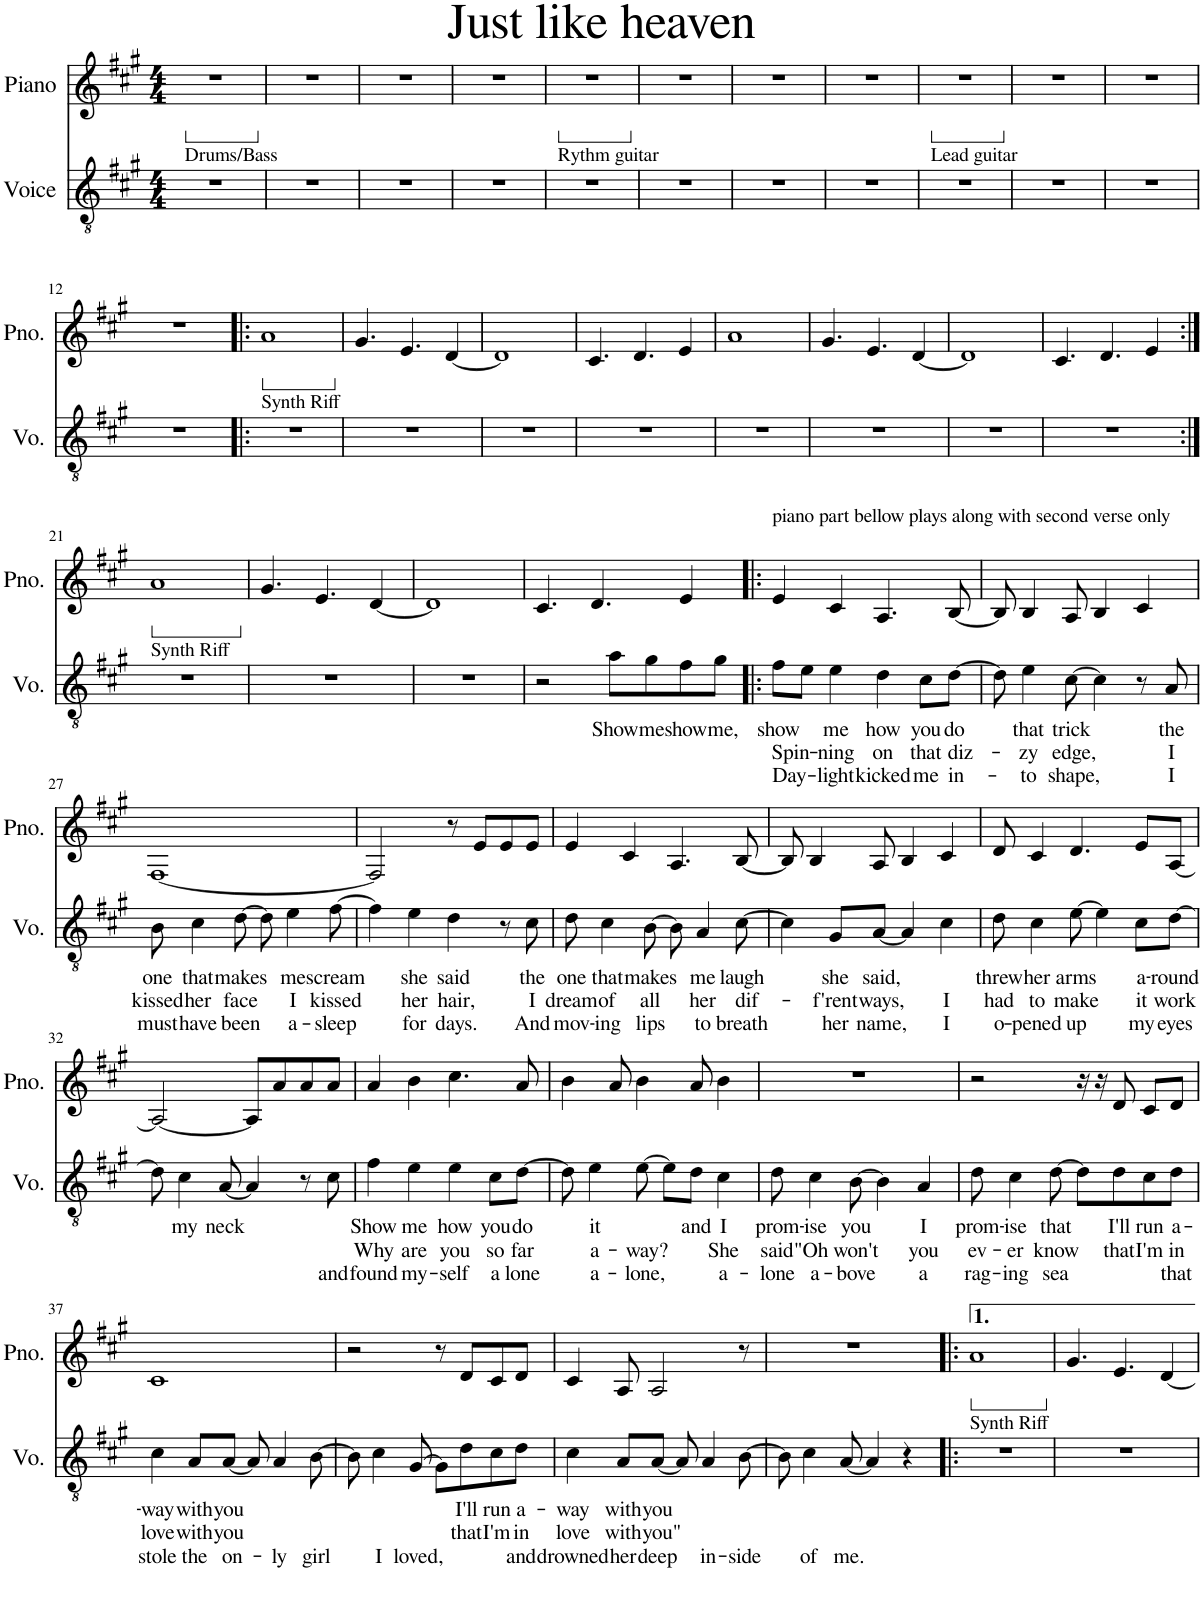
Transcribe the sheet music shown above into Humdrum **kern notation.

**kern	**text	**text	**text	**kern
*part2	*part2	*part2	*part2	*part1
*staff2	*staff2	*staff2	*staff2	*staff1
*I"Voice	*	*	*	*I"Piano
*I'Vo.	*	*	*	*I'Pno.
*clefGv2	*	*	*	*clefG2
*k[f#c#g#]	*	*	*	*k[f#c#g#]
*M4/4	*	*	*	*M4/4
*	*	*	*	*ped
=1	=1	=1	=1	=1
!	!	!	!	!LO:TX:b:t=Drums/Bass
1r	.	.	.	1r
=2	=2	=2	=2	=2
*	*	*	*	*Xped
1r	.	.	.	1r
=3	=3	=3	=3	=3
1r	.	.	.	1r
=4	=4	=4	=4	=4
1r	.	.	.	1r
=5	=5	=5	=5	=5
*	*	*	*	*ped
!	!	!	!	!LO:TX:b:t=Rythm guitar
1r	.	.	.	1r
=6	=6	=6	=6	=6
*	*	*	*	*Xped
1r	.	.	.	1r
=7	=7	=7	=7	=7
1r	.	.	.	1r
=8	=8	=8	=8	=8
1r	.	.	.	1r
=9	=9	=9	=9	=9
*	*	*	*	*ped
!	!	!	!	!LO:TX:b:t=Lead guitar
1r	.	.	.	1r
=10	=10	=10	=10	=10
*	*	*	*	*Xped
1r	.	.	.	1r
=11	=11	=11	=11	=11
1r	.	.	.	1r
!!LO:LB:g=z
=12	=12	=12	=12	=12
1r	.	.	.	1r
=13!|:	=13!|:	=13!|:	=13!|:	=13!|:
*	*	*	*	*ped
!	!	!	!	!LO:TX:b:t=Synth Riff
1r	.	.	.	1a
=14	=14	=14	=14	=14
*	*	*	*	*Xped
1r	.	.	.	4.g#/
.	.	.	.	4.e/
.	.	.	.	[4d/
=15	=15	=15	=15	=15
1r	.	.	.	1d]
=16	=16	=16	=16	=16
1r	.	.	.	4.c#/
.	.	.	.	4.d/
.	.	.	.	4e/
=17	=17	=17	=17	=17
1r	.	.	.	1a
=18	=18	=18	=18	=18
1r	.	.	.	4.g#/
.	.	.	.	4.e/
.	.	.	.	[4d/
=19	=19	=19	=19	=19
1r	.	.	.	1d]
=20	=20	=20	=20	=20
1r	.	.	.	4.c#/
.	.	.	.	4.d/
.	.	.	.	4e/
!!LO:LB:g=z
=21:|!	=21:|!	=21:|!	=21:|!	=21:|!
*	*	*	*	*ped
!	!	!	!	!LO:TX:b:t=Synth Riff
1r	.	.	.	1a
=22	=22	=22	=22	=22
*	*	*	*	*Xped
1r	.	.	.	4.g#/
.	.	.	.	4.e/
.	.	.	.	[4d/
=23	=23	=23	=23	=23
1r	.	.	.	1d]
=24	=24	=24	=24	=24
2r	.	.	.	4.c#/
.	.	.	.	4.d/
!	!LO:LY:b	!	!	!
8a\L	Show	.	.	.
!	!LO:LY:b	!	!	!
8g#\	me	.	.	.
!	!LO:LY:b	!	!	!
8f#\	show	.	.	4e/
!	!LO:LY:b	!	!	!
8g#\J	me,	.	.	.
=25!|:	=25!|:	=25!|:	=25!|:	=25!|:
!	!	!	!	!LO:TX:a:t=piano part bellow plays along with second verse only
!	!LO:LY:b	!LO:LY:b	!LO:LY:b	!
8f#\L	show	Spin-	Day-	4e/
8e\J	.	.	.	.
!	!LO:LY:b	!LO:LY:b	!LO:LY:b	!
4e\	me	-ning	-light	4c#/
!	!LO:LY:b	!LO:LY:b	!LO:LY:b	!
4d\	how	on	kicked	4.A/
!	!LO:LY:b	!LO:LY:b	!LO:LY:b	!
8c#\L	you	that	me	.
!	!LO:LY:b	!LO:LY:b	!LO:LY:b	!
[8d\J	do	diz-	in-	[8B/
=26	=26	=26	=26	=26
8d\]	.	.	.	8B/]
!	!LO:LY:b	!LO:LY:b	!LO:LY:b	!
4e\	that	-zy	-to	4B/
!	!LO:LY:b	!LO:LY:b	!LO:LY:b	!
[8c#\	trick	edge,	shape,	8A/
4c#\]	.	.	.	4B/
8r	.	.	.	4c#/
!	!LO:LY:b	!LO:LY:b	!LO:LY:b	!
8A/	the	I	I	.
!!LO:LB:g=z
=27	=27	=27	=27	=27
!	!LO:LY:b	!LO:LY:b	!LO:LY:b	!
8B\	one	kissed	must	[1F#
!	!LO:LY:b	!LO:LY:b	!LO:LY:b	!
4c#\	that	her	have	.
!	!LO:LY:b	!LO:LY:b	!LO:LY:b	!
[8d\	makes	face	been	.
8d\]	.	.	.	.
!	!LO:LY:b	!LO:LY:b	!LO:LY:b	!
4e\	me	I	a-	.
!	!LO:LY:b	!LO:LY:b	!LO:LY:b	!
[8f#\	scream	kissed	-sleep	.
=28	=28	=28	=28	=28
4f#\]	.	.	.	2F#/]
!	!LO:LY:b	!LO:LY:b	!LO:LY:b	!
4e\	she	her	for	.
!	!LO:LY:b	!LO:LY:b	!LO:LY:b	!
4d\	said	hair,	days.	8r
.	.	.	.	8e/L
8r	.	.	.	8e/
!	!LO:LY:b	!LO:LY:b	!LO:LY:b	!
8c#\	the	I	And	8e/J
=29	=29	=29	=29	=29
!	!LO:LY:b	!LO:LY:b	!LO:LY:b	!
8d\	one	dream	mov-	4e/
!	!LO:LY:b	!LO:LY:b	!LO:LY:b	!
4c#\	that	of	-ing	.
.	.	.	.	4c#/
!	!LO:LY:b	!LO:LY:b	!LO:LY:b	!
[8B\	makes	all	lips	.
8B\]	.	.	.	4.A/
!	!LO:LY:b	!LO:LY:b	!LO:LY:b	!
4A/	me	her	to	.
!	!LO:LY:b	!LO:LY:b	!LO:LY:b	!
[8c#\	laugh	dif-	breath	[8B/
=30	=30	=30	=30	=30
4c#\]	.	.	.	8B/]
.	.	.	.	4B/
!	!LO:LY:b	!LO:LY:b	!LO:LY:b	!
8G#/L	she	-f'rent	her	.
!	!LO:LY:b	!LO:LY:b	!LO:LY:b	!
[8A/J	said,	ways,	name,	8A/
4A/]	.	.	.	4B/
!	!	!LO:LY:b	!LO:LY:b	!
4c#\	.	I	I	4c#/
=31	=31	=31	=31	=31
!	!LO:LY:b	!LO:LY:b	!LO:LY:b	!
8d\	threw	had	o-	8d/
!	!LO:LY:b	!LO:LY:b	!LO:LY:b	!
4c#\	her	to	-pened	4c#/
!	!LO:LY:b	!LO:LY:b	!LO:LY:b	!
[8e\	arms	make	up	4.d/
4e\]	.	.	.	.
!	!LO:LY:b	!LO:LY:b	!LO:LY:b	!
8c#\L	a-	it	my	8e/L
!	!LO:LY:b	!LO:LY:b	!LO:LY:b	!
[8d\J	-round	work	eyes	[8A/J
!!LO:LB:g=z
=32	=32	=32	=32	=32
8d\]	.	.	.	2A/_
!	!LO:LY:b	!	!	!
4c#\	my	.	.	.
!	!LO:LY:b	!	!	!
[8A/	neck	.	.	.
4A/]	.	.	.	8A/L]
.	.	.	.	8a/
8r	.	.	.	8a/
!	!	!	!LO:LY:b	!
8c#\	.	.	and	8a/J
=33	=33	=33	=33	=33
!	!LO:LY:b	!LO:LY:b	!LO:LY:b	!
4f#\	Show	Why	found	4a/
!	!LO:LY:b	!LO:LY:b	!LO:LY:b	!
4e\	me	are	my-	4b\
!	!LO:LY:b	!LO:LY:b	!LO:LY:b	!
4e\	how	you	-self	4.cc#\
!	!LO:LY:b	!LO:LY:b	!LO:LY:b	!
8c#\L	you	so	a	.
!	!LO:LY:b	!LO:LY:b	!LO:LY:b	!
[8d\J	do	far	lone	8a/
=34	=34	=34	=34	=34
8d\]	.	.	.	4b\
!	!LO:LY:b	!LO:LY:b	!LO:LY:b	!
4e\	it	a-	a-	.
.	.	.	.	8a/
!	!	!LO:LY:b	!LO:LY:b	!
[8e\	.	-way?	-lone,	4b\
8e\L]	.	.	.	.
!	!LO:LY:b	!	!	!
8d\J	and	.	.	8a/
!	!LO:LY:b	!LO:LY:b	!LO:LY:b	!
4c#\	I	She	a-	4b\
=35	=35	=35	=35	=35
!	!LO:LY:b	!LO:LY:b	!LO:LY:b	!
8d\	prom-	said	-lone	1r
!	!LO:LY:b	!LO:LY:b	!LO:LY:b	!
4c#\	-ise	"Oh	a-	.
!	!LO:LY:b	!LO:LY:b	!LO:LY:b	!
[8B\	you	won't	-bove	.
4B\]	.	.	.	.
!	!LO:LY:b	!LO:LY:b	!LO:LY:b	!
4A/	I	you	a	.
=36	=36	=36	=36	=36
!	!LO:LY:b	!LO:LY:b	!LO:LY:b	!
8d\	prom-	ev-	rag-	2r
!	!LO:LY:b	!LO:LY:b	!LO:LY:b	!
4c#\	-ise	-er	-ing	.
!	!LO:LY:b	!LO:LY:b	!LO:LY:b	!
[8d\	that	know	sea	.
8d\L]	.	.	.	16r
.	.	.	.	16r
!	!LO:LY:b	!LO:LY:b	!	!
8d\	I'll	that	.	8d/
!	!LO:LY:b	!LO:LY:b	!	!
8c#\	run	I'm	.	8c#/L
!	!LO:LY:b	!LO:LY:b	!LO:LY:b	!
8d\J	a-	in	that	8d/J
!!LO:LB:g=z
=37	=37	=37	=37	=37
!	!LO:LY:b	!LO:LY:b	!LO:LY:b	!
4c#\	-way	love	stole	1c#
!	!LO:LY:b	!LO:LY:b	!LO:LY:b	!
8A/L	with	with	the	.
!	!LO:LY:b	!LO:LY:b	!LO:LY:b	!
[8A/J	you	you	on-	.
8A/]	.	.	.	.
!	!	!	!LO:LY:b	!
4A/	.	.	-ly	.
!	!	!	!LO:LY:b	!
[8B\	.	.	girl	.
=38	=38	=38	=38	=38
8B\]	.	.	.	2r
!	!	!	!LO:LY:b	!
4c#\	.	.	I	.
!	!	!	!LO:LY:b	!
[8G#/	.	.	loved,	.
8G#\L]	.	.	.	8r
!	!LO:LY:b	!LO:LY:b	!	!
8d\	I'll	that	.	8d/L
!	!LO:LY:b	!LO:LY:b	!	!
8c#\	run	I'm	.	8c#/
!	!LO:LY:b	!LO:LY:b	!LO:LY:b	!
8d\J	a-	in	and	8d/J
=39	=39	=39	=39	=39
!	!LO:LY:b	!LO:LY:b	!LO:LY:b	!
4c#\	-way	love	drowned	4c#/
!	!LO:LY:b	!LO:LY:b	!LO:LY:b	!
8A/L	with	with	her	8A/
!	!LO:LY:b	!LO:LY:b	!LO:LY:b	!
[8A/J	you	you"	deep	2A/
8A/]	.	.	.	.
!	!	!	!LO:LY:b	!
4A/	.	.	in-	.
!	!	!	!LO:LY:b	!
[8B\	.	.	-side	8r
=40	=40	=40	=40	=40
8B\]	.	.	.	1r
!	!	!	!LO:LY:b	!
4c#\	.	.	of	.
!	!	!	!LO:LY:b	!
[8A/	.	.	me.	.
4A/]	.	.	.	.
4r	.	.	.	.
=41!|:	=41!|:	=41!|:	=41!|:	=41!|:
*	*	*	*	*ped
!	!	!	!	!LO:TX:b:t=Synth Riff
1r	.	.	.	1a
=42	=42	=42	=42	=42
*	*	*	*	*Xped
1r	.	.	.	4.g#/
.	.	.	.	4.e/
.	.	.	.	[4d/
=	=	=	=	=
*-	*-	*-	*-	*-
